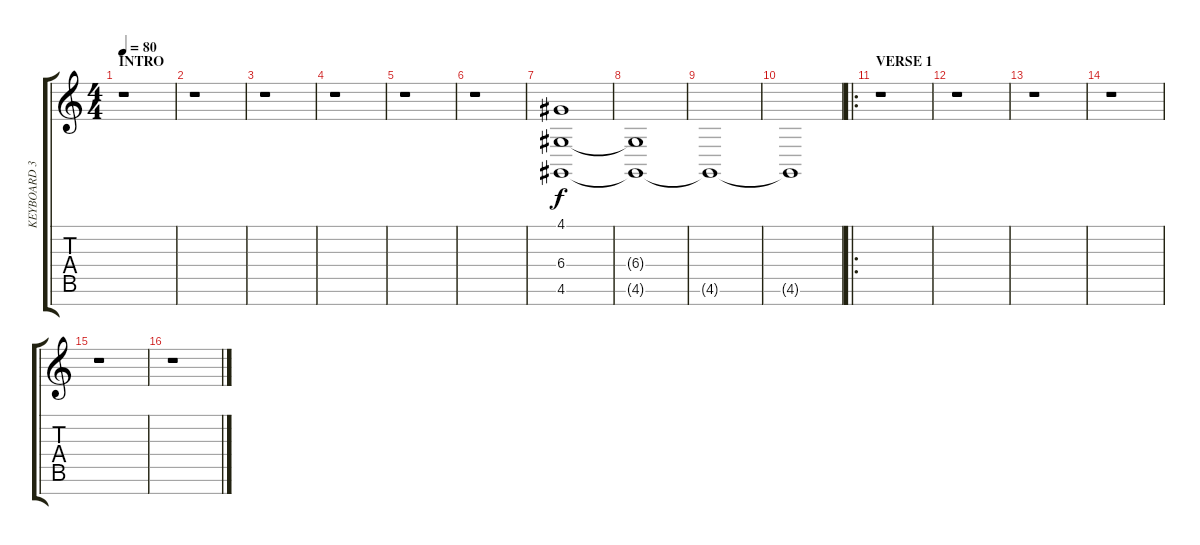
\track ("KEYBOARD 3" "KEYBOARD 3") {instrument churchorgan}
\staff {score tabs}
\tuning (E4 B3 G3 D3 A2 E2 B1) {hide}
\ts (4 4)
\section ("" "INTRO")
\tempo 80
\clef g2
\ks c
r.1{dy f instrument churchorgan} |
r.1 |
r.1 |
r.1 |
r.1 |
r.1 |
(4.1 6.4 4.6).1 |
(6.4{t} 4.6{t}).1 |
4.6{t}.1 |
4.6{t}.1 |
\ro
\section ("" "VERSE 1")
r.1 |
r.1 |
r.1 |
r.1 |
r.1 |
r.1
